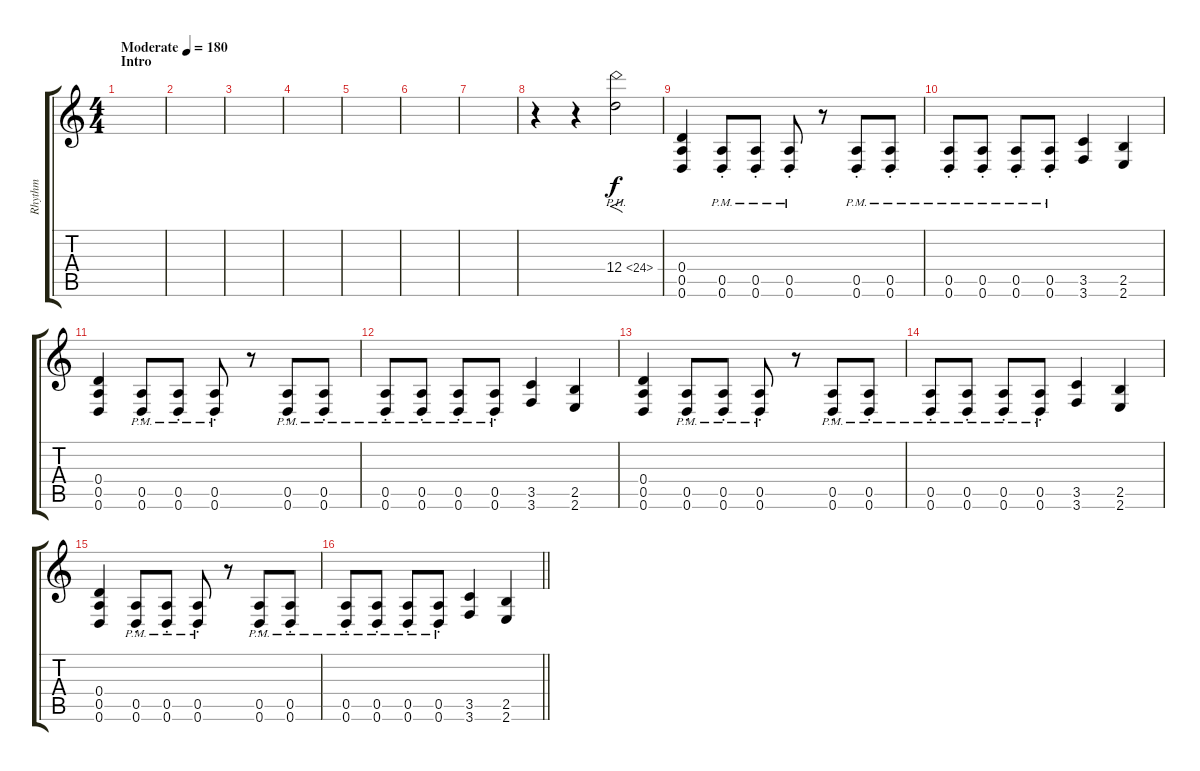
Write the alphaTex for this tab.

\track ("Rhythm" "Rhythm") {instrument distortionguitar}
\staff {score tabs}
\tuning (E4 B3 G3 D3 A2 D2) {hide}
\ts (4 4)
\section ("" "Intro")
\tempo (180 "Moderate")
\clef g2
\ks c
|
|
|
|
|
|
|
r.4 r.4 12.4{ph 12}.2{f} |
(0.4 0.5 0.6).4 (0.5{pm st} 0.6{pm st}).8 (0.5{pm st} 0.6{pm st}).8 (0.5{pm st} 0.6{pm st}).8 r.8 (0.5{pm st} 0.6{pm st}).8 (0.5{pm st} 0.6{pm st}).8 |
(0.5{pm st} 0.6{pm st}).8 (0.5{pm st} 0.6{pm st}).8 (0.5{pm st} 0.6{pm st}).8 (0.5{pm st} 0.6{pm st}).8 (3.5 3.6).4 (2.5 2.6).4 |
(0.4 0.5 0.6).4 (0.5{pm st} 0.6{pm st}).8 (0.5{pm st} 0.6{pm st}).8 (0.5{pm st} 0.6{pm st}).8 r.8 (0.5{pm st} 0.6{pm st}).8 (0.5{pm st} 0.6{pm st}).8 |
(0.5{pm st} 0.6{pm st}).8 (0.5{pm st} 0.6{pm st}).8 (0.5{pm st} 0.6{pm st}).8 (0.5{pm st} 0.6{pm st}).8 (3.5 3.6).4 (2.5 2.6).4 |
(0.4 0.5 0.6).4 (0.5{pm st} 0.6{pm st}).8 (0.5{pm st} 0.6{pm st}).8 (0.5{pm st} 0.6{pm st}).8 r.8 (0.5{pm st} 0.6{pm st}).8 (0.5{pm st} 0.6{pm st}).8 |
(0.5{pm st} 0.6{pm st}).8 (0.5{pm st} 0.6{pm st}).8 (0.5{pm st} 0.6{pm st}).8 (0.5{pm st} 0.6{pm st}).8 (3.5 3.6).4 (2.5 2.6).4 |
(0.4 0.5 0.6).4 (0.5{pm st} 0.6{pm st}).8 (0.5{pm st} 0.6{pm st}).8 (0.5{pm st} 0.6{pm st}).8 r.8 (0.5{pm st} 0.6{pm st}).8 (0.5{pm st} 0.6{pm st}).8 |
\barLineRight lightlight
(0.5{pm st} 0.6{pm st}).8 (0.5{pm st} 0.6{pm st}).8 (0.5{pm st} 0.6{pm st}).8 (0.5{pm st} 0.6{pm st}).8 (3.5 3.6).4 (2.5 2.6).4
